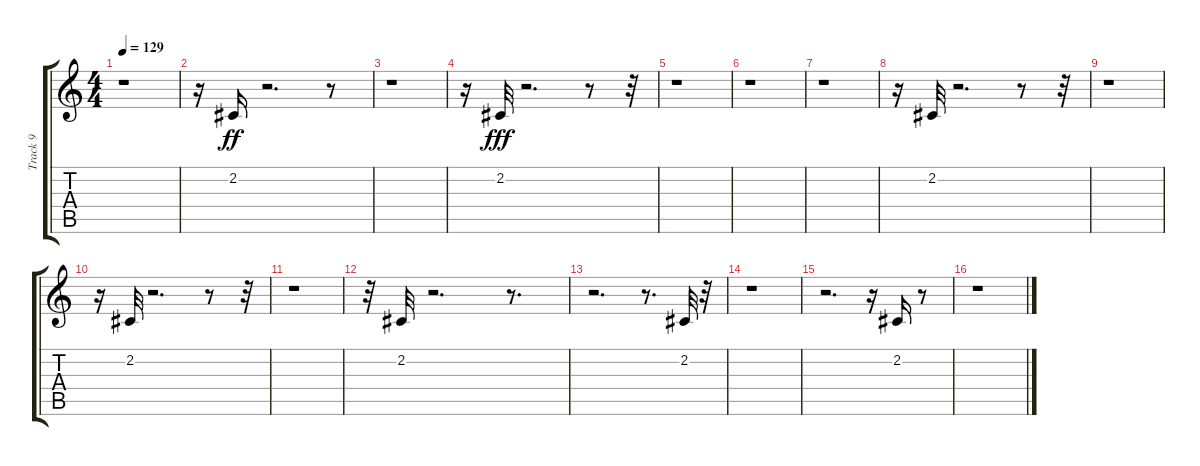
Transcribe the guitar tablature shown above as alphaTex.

\track ("Track 9" "Track 9") {instrument guitarfretnoise}
\staff {score tabs}
\tuning (E4 B3 G3 D3 A2 E2) {hide}
\ts (4 4)
\tempo 129
\clef g2
\ks c
r.1{dy ff} |
r.16 2.2.16 r.2{d} r.8 |
r.1 |
r.16 2.2.32{dy fff} r.2{d} r.8 r.32 |
r.1 |
r.1 |
r.1 |
r.16 2.2.32 r.2{d} r.8 r.32 |
r.1 |
r.16 2.2.32 r.2{d} r.8 r.32 |
r.1 |
r.32 2.2.32 r.2{d} r.8{d} |
r.2{d} r.8{d} 2.2.32 r.32 |
r.1 |
r.2{d} r.16 2.2.16 r.8 |
r.1
